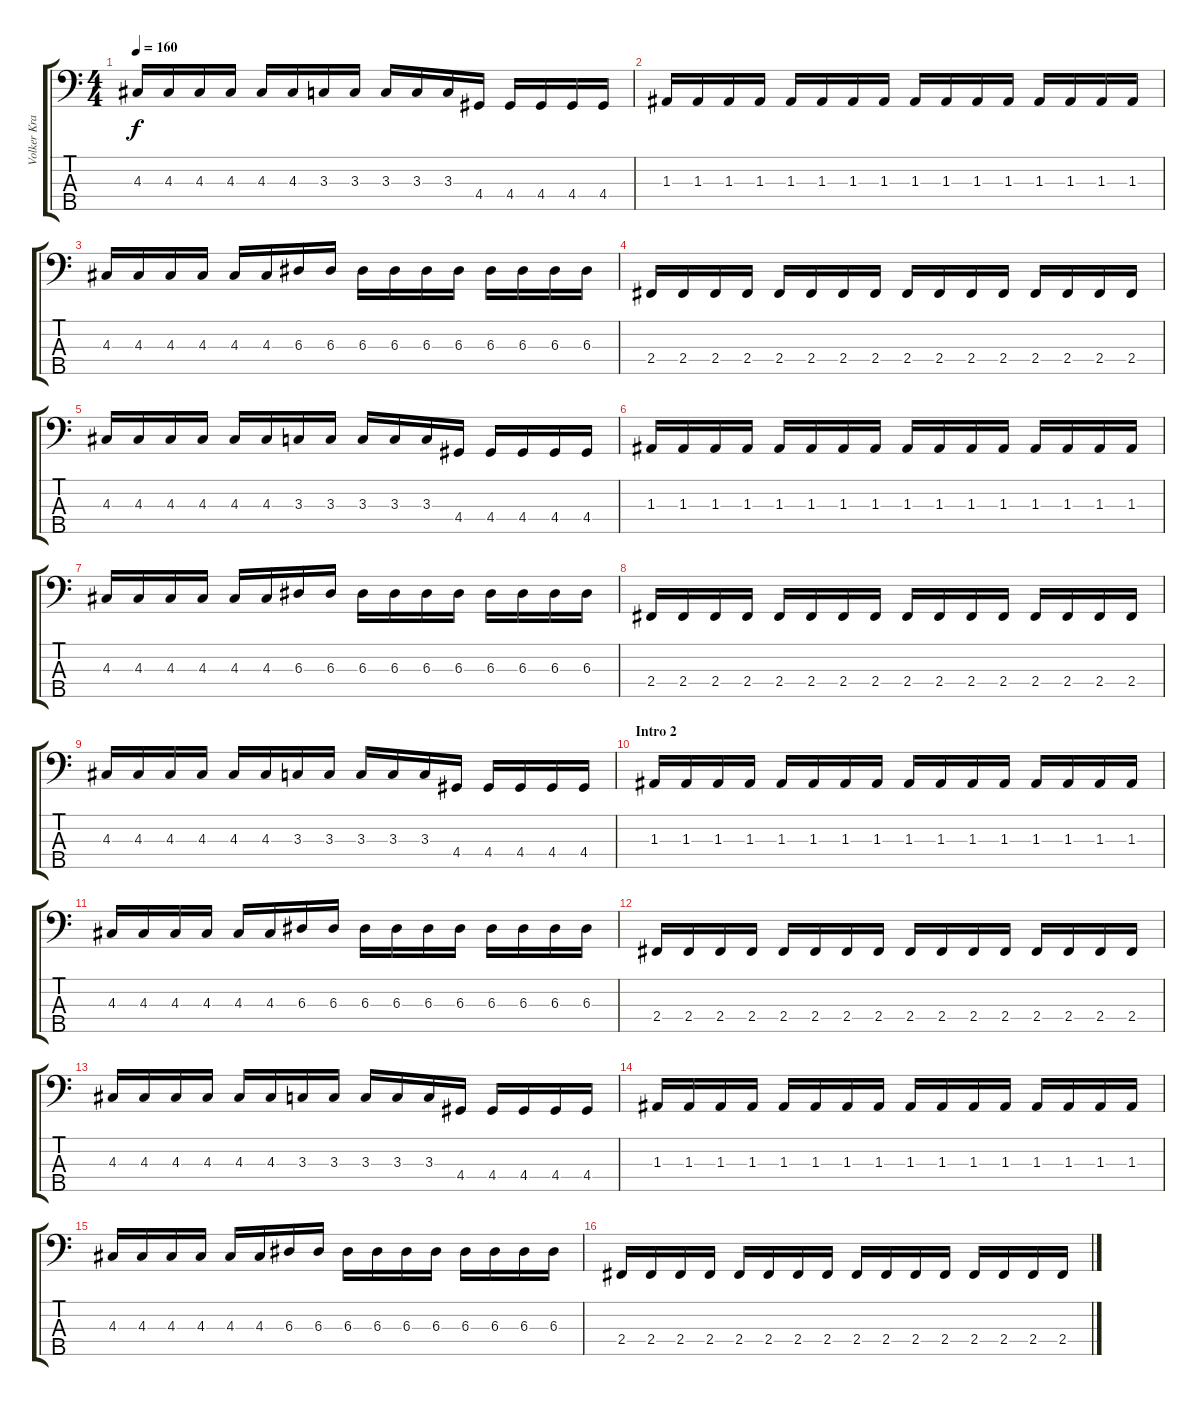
\track ("Volker Krawczak - Bass" "Volker Kra") {instrument electricbasspick}
\staff {score tabs}
\tuning (G2 D2 A1 E1 B0) {hide}
\ts (4 4)
\tempo 160
\clef f4
\ks c
4.3.16{dy f} 4.3.16 4.3.16 4.3.16 4.3.16 4.3.16 3.3.16 3.3.16 3.3.16 3.3.16 3.3.16 4.4.16 4.4.16 4.4.16 4.4.16 4.4.16 |
1.3.16 1.3.16 1.3.16 1.3.16 1.3.16 1.3.16 1.3.16 1.3.16 1.3.16 1.3.16 1.3.16 1.3.16 1.3.16 1.3.16 1.3.16 1.3.16 |
4.3.16 4.3.16 4.3.16 4.3.16 4.3.16 4.3.16 6.3.16 6.3.16 6.3.16 6.3.16 6.3.16 6.3.16 6.3.16 6.3.16 6.3.16 6.3.16 |
2.4.16 2.4.16 2.4.16 2.4.16 2.4.16 2.4.16 2.4.16 2.4.16 2.4.16 2.4.16 2.4.16 2.4.16 2.4.16 2.4.16 2.4.16 2.4.16 |
4.3.16 4.3.16 4.3.16 4.3.16 4.3.16 4.3.16 3.3.16 3.3.16 3.3.16 3.3.16 3.3.16 4.4.16 4.4.16 4.4.16 4.4.16 4.4.16 |
1.3.16 1.3.16 1.3.16 1.3.16 1.3.16 1.3.16 1.3.16 1.3.16 1.3.16 1.3.16 1.3.16 1.3.16 1.3.16 1.3.16 1.3.16 1.3.16 |
4.3.16 4.3.16 4.3.16 4.3.16 4.3.16 4.3.16 6.3.16 6.3.16 6.3.16 6.3.16 6.3.16 6.3.16 6.3.16 6.3.16 6.3.16 6.3.16 |
2.4.16 2.4.16 2.4.16 2.4.16 2.4.16 2.4.16 2.4.16 2.4.16 2.4.16 2.4.16 2.4.16 2.4.16 2.4.16 2.4.16 2.4.16 2.4.16 |
4.3.16 4.3.16 4.3.16 4.3.16 4.3.16 4.3.16 3.3.16 3.3.16 3.3.16 3.3.16 3.3.16 4.4.16 4.4.16 4.4.16 4.4.16 4.4.16 |
\section ("" "Intro 2")
1.3.16 1.3.16 1.3.16 1.3.16 1.3.16 1.3.16 1.3.16 1.3.16 1.3.16 1.3.16 1.3.16 1.3.16 1.3.16 1.3.16 1.3.16 1.3.16 |
4.3.16 4.3.16 4.3.16 4.3.16 4.3.16 4.3.16 6.3.16 6.3.16 6.3.16 6.3.16 6.3.16 6.3.16 6.3.16 6.3.16 6.3.16 6.3.16 |
2.4.16 2.4.16 2.4.16 2.4.16 2.4.16 2.4.16 2.4.16 2.4.16 2.4.16 2.4.16 2.4.16 2.4.16 2.4.16 2.4.16 2.4.16 2.4.16 |
4.3.16 4.3.16 4.3.16 4.3.16 4.3.16 4.3.16 3.3.16 3.3.16 3.3.16 3.3.16 3.3.16 4.4.16 4.4.16 4.4.16 4.4.16 4.4.16 |
1.3.16 1.3.16 1.3.16 1.3.16 1.3.16 1.3.16 1.3.16 1.3.16 1.3.16 1.3.16 1.3.16 1.3.16 1.3.16 1.3.16 1.3.16 1.3.16 |
4.3.16 4.3.16 4.3.16 4.3.16 4.3.16 4.3.16 6.3.16 6.3.16 6.3.16 6.3.16 6.3.16 6.3.16 6.3.16 6.3.16 6.3.16 6.3.16 |
2.4.16 2.4.16 2.4.16 2.4.16 2.4.16 2.4.16 2.4.16 2.4.16 2.4.16 2.4.16 2.4.16 2.4.16 2.4.16 2.4.16 2.4.16 2.4.16
